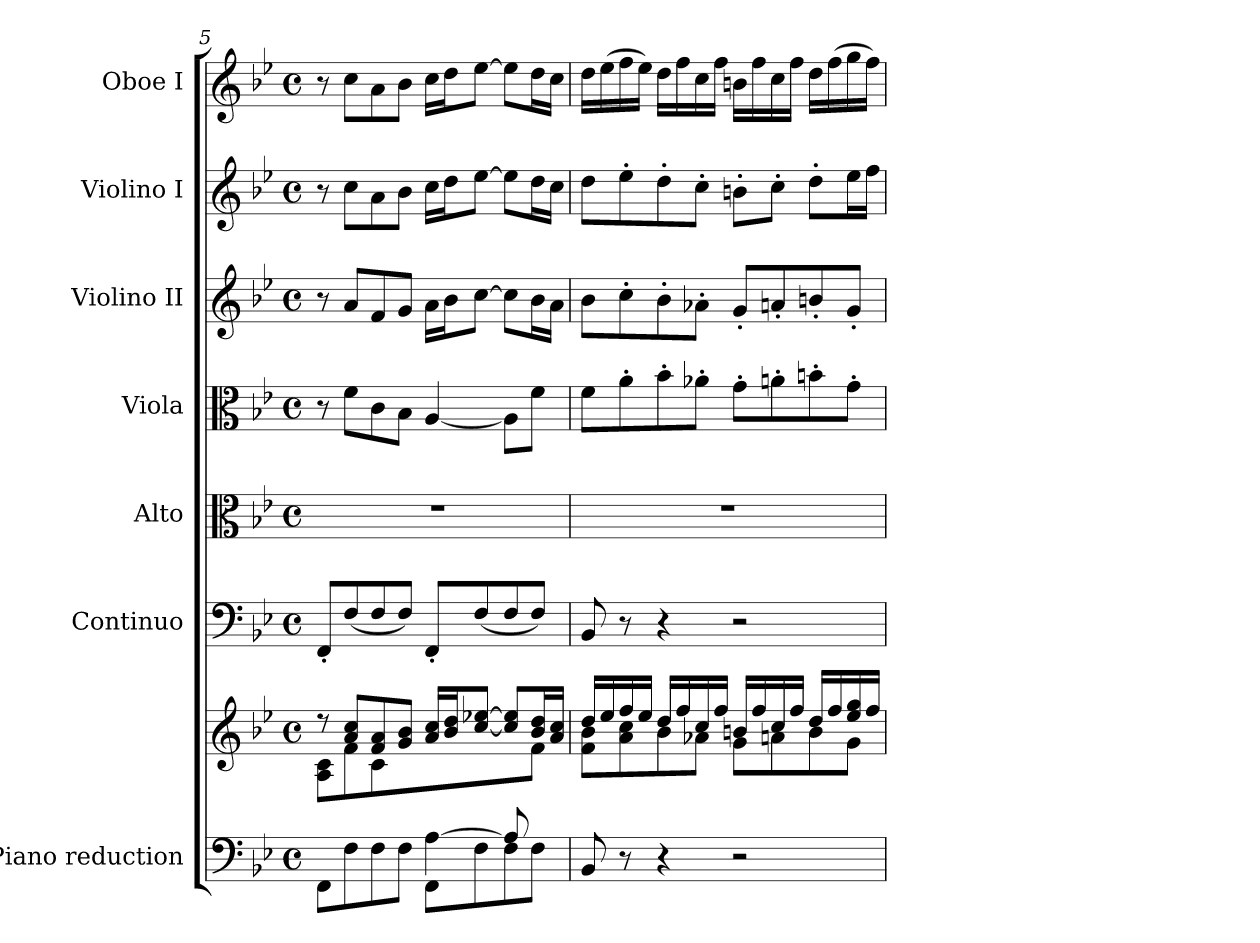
**kern	**kern	**kern	**kern	**kern	**kern	**kern	**kern
*part7	*part7	*part6	*part5	*part4	*part3	*part2	*part1
*staff8	*staff7	*staff6	*staff5	*staff4	*staff3	*staff2	*staff1
*I"Piano reduction	*	*I"Continuo	*I"Alto	*I"Viola	*I"Violino II	*I"Violino I	*I"Oboe I
*I'Pno	*	*	*	*I'Vla	*I'Vln	*I'Vln	*I'Ob
!!LO:LB:g=z
*clefF4	*clefG2	*clefF4	*clefC3	*clefC3	*clefG2	*clefG2	*clefG2
*k[b-e-]	*k[b-e-]	*k[b-e-]	*k[b-e-]	*k[b-e-]	*k[b-e-]	*k[b-e-]	*k[b-e-]
*M4/4	*M4/4	*M4/4	*M4/4	*M4/4	*M4/4	*M4/4	*M4/4
*met(c)	*met(c)	*met(c)	*met(c)	*met(c)	*met(c)	*met(c)	*met(c)
=5	=5	=5	=5	=5	=5	=5	=5
*^	*^	*	*	*	*	*	*
4.ryy	8FF\L	8r	8A\ 8c\L	8FF'/L	1r	8r	8r	8r	8r
.	8F\	8a/ 8cc/L	8f\	(8F/	.	8f\L	8a/L	8cc\L	8cc\L
.	8F\	8f/ 8a/	8c\	8F/	.	8c\	8f/	8a\	8a\
8B-/J	8F\J	8g/ 8b-/J	2ryy	8F/J)	.	8B-\J	8g/J	8b-\J	8b-\J
[4A\	8FF\L	16a/ 16cc/LL	.	8FF'/L	.	[4A/	16a\LL	16cc\LL	16cc\LL
.	.	16b-/ 16dd/J	.	.	.	.	16b-\J	16dd\J	16dd\J
.	8F\	[8cc/ [8ee-X/J	.	(8F/	.	.	[8cc\J	[8ee-\J	[8ee-\J
8A/L]	8F\	8cc/] 8ee-/]L	.	8F/	.	8A\L]	8cc\L]	8ee-\L]	8ee-\L]
8ryy	8F\J	16b-/ 16dd/L	8f\J	8F/J)	.	8f\J	16b-\L	16dd\L	16dd\L
.	.	16a/ 16cc/JJ	.	.	.	.	16a\JJ	16cc\JJ	16cc\JJ
*v	*v	*	*	*	*	*	*	*	*
=6	=6	=6	=6	=6	=6	=6	=6	=6
8BB-/	16dd/LL	8f\ 8b-\L	8BB-/	1r	8f\L	8b-\L	8dd\L	16dd\LL
.	16ee-/	.	.	.	.	.	.	(16ee-\
8r	16ff/	8a\ 8cc\	8r	.	8a'\	8cc'\	8ee-'\	16ff\
.	16ee-/JJ	.	.	.	.	.	.	16ee-\JJ)
4r	16dd/LL	8b-\	4r	.	8b-'\	8b-'\	8dd'\	16dd\LL
.	16ff/	.	.	.	.	.	.	16ff\
.	16cc/	8a-X\J	.	.	8a-X'\J	8a-X'\J	8cc'\J	16cc\
.	16ff/JJ	.	.	.	.	.	.	16ff\JJ
2r	16bn/LL	8g\L	2r	.	8g'\L	8g'/L	8bn'\L	16bn\LL
.	16ff/	.	.	.	.	.	.	16ff\
.	16cc/	8an\	.	.	8an'\	8an'/	8cc'\J	16cc\
.	16ff/JJ	.	.	.	.	.	.	16ff\JJ
.	16dd/LL	8b\	.	.	8bn'\	8bn'/	8dd'\L	16dd\LL
.	16ff/	.	.	.	.	.	.	(16ff\
.	16ee-/ 16gg/	8g\J	.	.	8g'\J	8g'/J	16ee-\L	16gg\
.	16ff/JJ	.	.	.	.	.	16ff\JJ	16ff\JJ)
*	*v	*v	*	*	*	*	*	*
=	=	=	=	=	=	=	=
*-	*-	*-	*-	*-	*-	*-	*-
